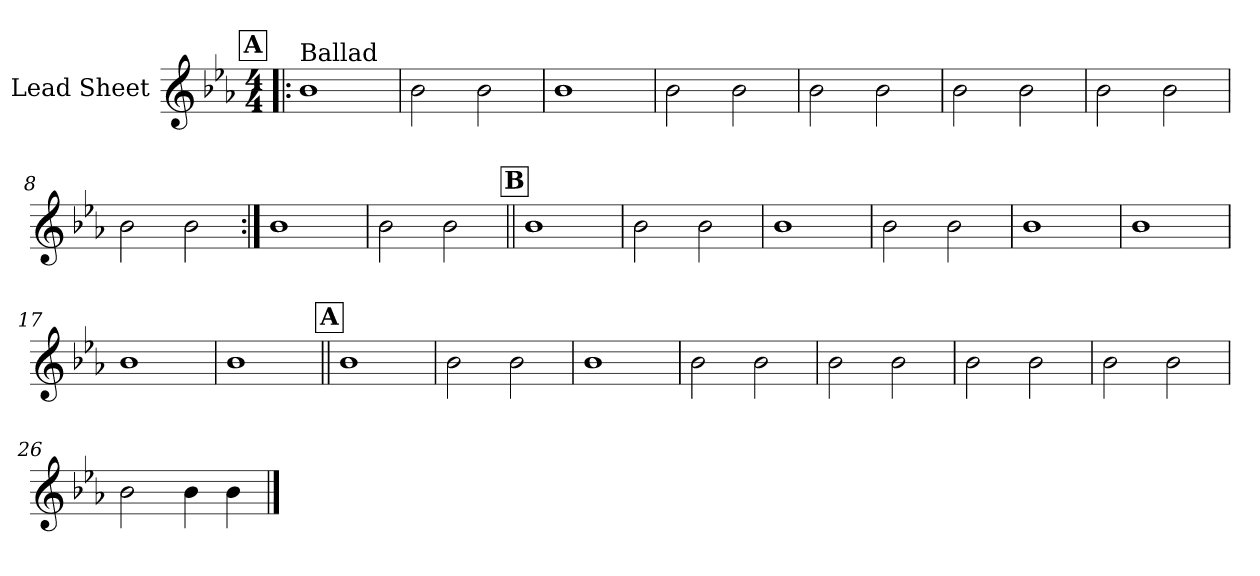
**kern
*part1
*staff1
*I"Lead Sheet
*clefG2
*k[b-e-a-]
*E-:
*M4/4
!!LO:REH:place=s1:a:fs=14:t=A
=1!|:
!LO:TX:a:t=Ballad
1b-
=2
2b-\
2b-\
=3
1b-
=4
2b-\
2b-\
!!LO:LB:g=z
=5
2b-\
2b-\
=6
2b-\
2b-\
=7
2b-\
2b-\
=8
2b-\
2b-\
!!LO:LB:g=z
=9:|!
1b-
=10
2b-\
2b-\
!!LO:LB:g=z
!!LO:REH:place=s1:a:fs=14:t=B
=11||
1b-
=12
2b-\
2b-\
=13
1b-
=14
2b-\
2b-\
!!LO:LB:g=z
=15
1b-
=16
1b-
=17
1b-
=18
1b-
!!LO:LB:g=z
!!LO:REH:place=s1:a:fs=14:t=A
=19||
1b-
=20
2b-\
2b-\
=21
1b-
=22
2b-\
2b-\
!!LO:LB:g=z
=23
2b-\
2b-\
=24
2b-\
2b-\
=25
2b-\
2b-\
=26
2b-\
4b-\
4b-\
==
*-
